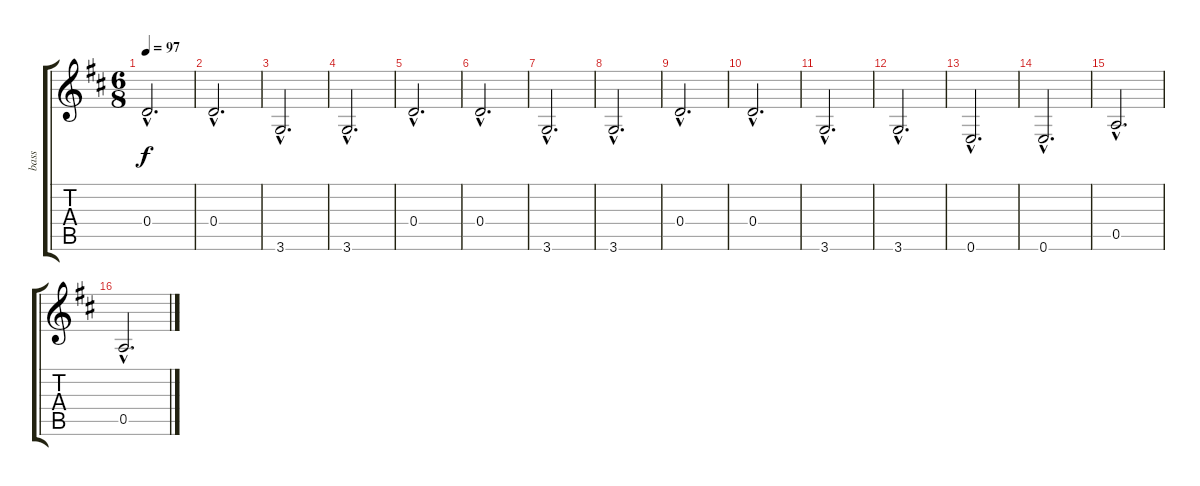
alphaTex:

\track ("bass" "bass") {instrument electricbassfinger}
\staff {score tabs}
\tuning (E4 B3 G3 D3 A2 E2) {hide}
\ts (6 8)
\tempo 97
\clef g2
\ks d
0.4{hac}.2{d dy f} |
0.4{hac}.2{d} |
3.6{hac}.2{d} |
3.6{hac}.2{d} |
0.4{hac}.2{d} |
0.4{hac}.2{d} |
3.6{hac}.2{d} |
3.6{hac}.2{d} |
0.4{hac}.2{d} |
0.4{hac}.2{d} |
3.6{hac}.2{d} |
3.6{hac}.2{d} |
0.6{hac}.2{d} |
0.6{hac}.2{d} |
0.5{hac}.2{d} |
0.5{hac}.2{d}
